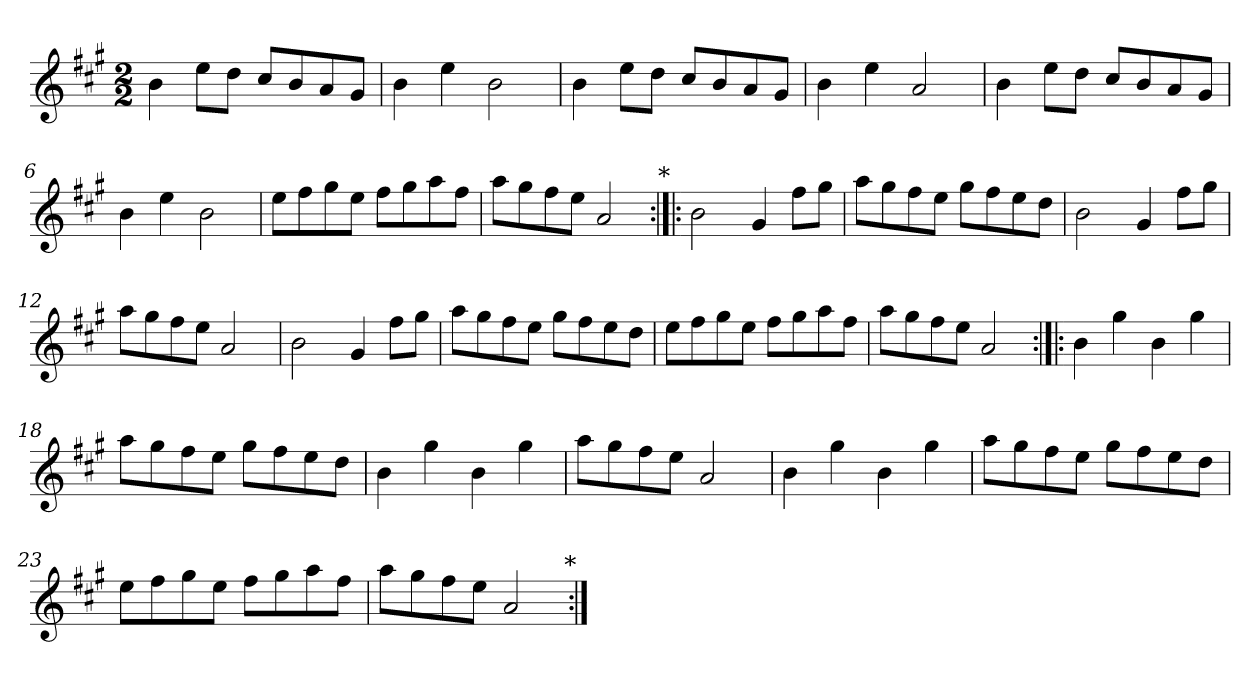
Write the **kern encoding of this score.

**kern
*part1
*staff1
*clefG2
*k[f#c#g#]
*A:
*M2/2
*MM180
=1
4b\
8ee\L
8dd\J
8cc#/L
8b/
8a/
8g#/J
=2
4b\
4ee\
2b\
=3
4b\
8ee\L
8dd\J
8cc#/L
8b/
8a/
8g#/J
=4
4b\
4ee\
2a/
=5
4b\
8ee\L
8dd\J
8cc#/L
8b/
8a/
8g#/J
=6
4b\
4ee\
2b\
=7
8ee\L
8ff#\
8gg#\
8ee\J
8ff#\L
8gg#\
8aa\
8ff#\J
!!LO:LB:g=z
=8
8aa\L
8gg#\
8ff#\
8ee\J
2a/
!LO:TX:a:t=*
=9:|!|:
2b\
4g#/
8ff#\L
8gg#\J
=10
8aa\L
8gg#\
8ff#\
8ee\J
8gg#\L
8ff#\
8ee\
8dd\J
=11
2b\
4g#/
8ff#\L
8gg#\J
=12
8aa\L
8gg#\
8ff#\
8ee\J
2a/
=13
2b\
4g#/
8ff#\L
8gg#\J
=14
8aa\L
8gg#\
8ff#\
8ee\J
8gg#\L
8ff#\
8ee\
8dd\J
!!LO:LB:g=z
=15
8ee\L
8ff#\
8gg#\
8ee\J
8ff#\L
8gg#\
8aa\
8ff#\J
=16
8aa\L
8gg#\
8ff#\
8ee\J
2a/
=17:|!|:
4b\
4gg#\
4b\
4gg#\
=18
8aa\L
8gg#\
8ff#\
8ee\J
8gg#\L
8ff#\
8ee\
8dd\J
=19
4b\
4gg#\
4b\
4gg#\
=20
8aa\L
8gg#\
8ff#\
8ee\J
2a/
=21
4b\
4gg#\
4b\
4gg#\
!!LO:LB:g=z
=22
8aa\L
8gg#\
8ff#\
8ee\J
8gg#\L
8ff#\
8ee\
8dd\J
=23
8ee\L
8ff#\
8gg#\
8ee\J
8ff#\L
8gg#\
8aa\
8ff#\J
=24
8aa\L
8gg#\
8ff#\
8ee\J
2a/
!LO:TX:a:t=*
=:|!
*-
